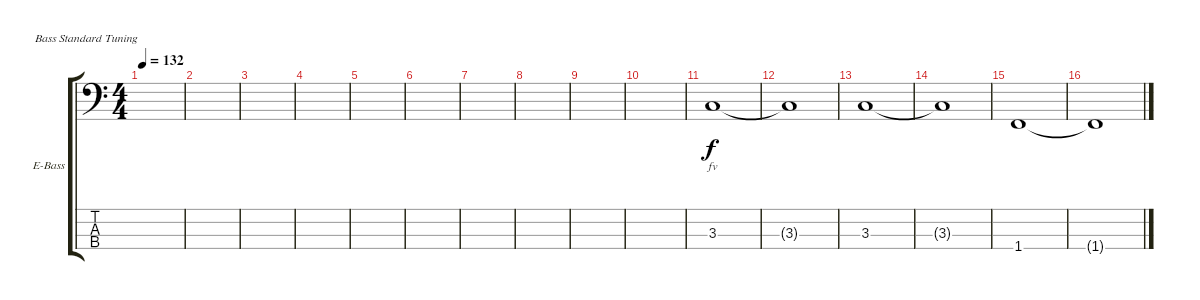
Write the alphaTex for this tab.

\defaultSystemsLayout 4
\bracketExtendMode groupsimilarinstruments
\firstSystemTrackNameOrientation horizontal
\otherSystemsTrackNameOrientation horizontal
\track ("Electric Bass" "E-Bass") {instrument electricbassfinger}
\staff {score tabs}
\tuning (G2 D2 A1 E1)
\ts (4 4)
\tempo 132
\clef f4
\scale
0.487395
\ks c
|
\scale
0.256303 |
\scale
0.256303 |
\scale
0.333333 |
\scale
0.333333 |
\scale
0.333333 |
\scale
0.333333 |
\scale
0.333333 |
\scale
0.333333 |
\scale
0.333333 |
\scale
0.333333 3.3.1{lyrics (0 "fv") lyrics (1 "") lyrics (2 "") lyrics (3 "") lyrics (4 "")} |
\scale
0.333333 3.3{t}.1 |
\scale
0.333333 3.3.1 |
\scale
0.333333 3.3{t}.1 |
\scale
0.333333 1.4.1 |
\scale
0.333333 1.4{t}.1
